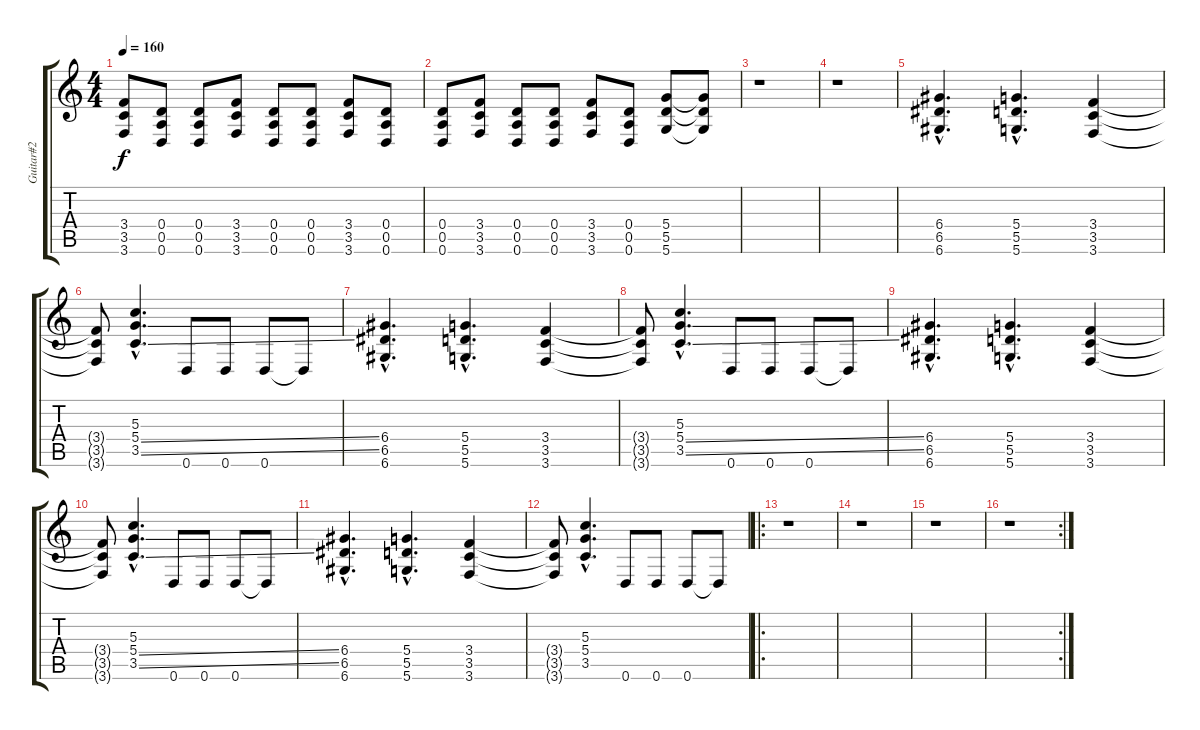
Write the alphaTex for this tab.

\track ("Guitar#2" "Guitar#2") {instrument distortionguitar}
\staff {score tabs}
\tuning (E4 B3 G3 D3 A2 D2) {hide}
\ts (4 4)
\tempo 160
\clef g2
\ks c
(3.4 3.5 3.6).8{dy f} (0.4 0.5 0.6).8 (0.4 0.5 0.6).8 (3.4 3.5 3.6).8 (0.4 0.5 0.6).8 (0.4 0.5 0.6).8 (3.4 3.5 3.6).8 (0.4 0.5 0.6).8 |
(0.4 0.5 0.6).8 (3.4 3.5 3.6).8 (0.4 0.5 0.6).8 (0.4 0.5 0.6).8 (3.4 3.5 3.6).8 (0.4 0.5 0.6).8 (5.4 5.5 5.6).8 (5.4{t} 5.5{t} 5.6{t}).8 |
r.1 |
r.1 |
(6.4{hac} 6.5{hac} 6.6{hac}).4{d} (5.4{hac} 5.5{hac} 5.6{hac}).4{d} (3.4 3.5 3.6).4 |
(3.4{t} 3.5{t} 3.6{t}).8 (5.3{hac} 5.4{ss hac} 3.5{ss hac}).4{d} 0.6.8 0.6.8 0.6.8 0.6{t}.8 |
(6.4{hac} 6.5{hac} 6.6{hac}).4{d} (5.4{hac} 5.5{hac} 5.6{hac}).4{d} (3.4 3.5 3.6).4 |
(3.4{t} 3.5{t} 3.6{t}).8 (5.3{hac} 5.4{ss hac} 3.5{ss hac}).4{d} 0.6.8 0.6.8 0.6.8 0.6{t}.8 |
(6.4{hac} 6.5{hac} 6.6{hac}).4{d} (5.4{hac} 5.5{hac} 5.6{hac}).4{d} (3.4 3.5 3.6).4 |
(3.4{t} 3.5{t} 3.6{t}).8 (5.3{hac} 5.4{ss hac} 3.5{ss hac}).4{d} 0.6.8 0.6.8 0.6.8 0.6{t}.8 |
(6.4{hac} 6.5{hac} 6.6{hac}).4{d} (5.4{hac} 5.5{hac} 5.6{hac}).4{d} (3.4 3.5 3.6).4 |
(3.4{t} 3.5{t} 3.6{t}).8 (5.3{hac} 5.4{hac} 3.5{hac}).4{d} 0.6.8 0.6.8 0.6.8 0.6{t}.8 |
\ro
r.1 |
r.1 |
r.1 |
\rc 2
r.1
